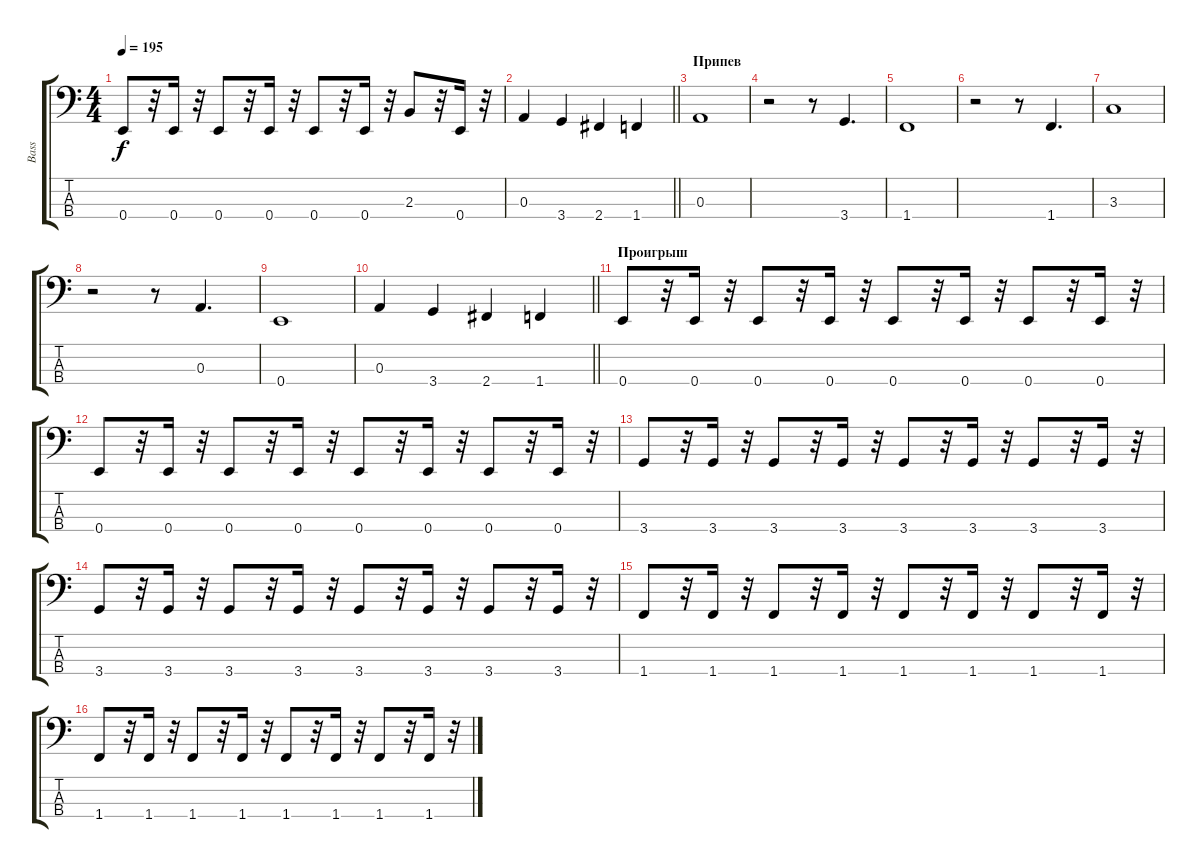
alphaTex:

\track ("Bass" "Bass") {instrument electricbassfinger}
\staff {score tabs}
\tuning (G2 D2 A1 E1) {hide}
\ts (4 4)
\tempo 195
\clef f4
\ks c
0.4.8{dy f} r.32 0.4.16 r.32 0.4.8 r.32 0.4.16 r.32 0.4.8 r.32 0.4.16 r.32 2.3.8 r.32 0.4.16 r.32 |
\barLineRight lightlight
0.3.4 3.4.4 2.4.4 1.4.4 |
\section ("" "Припев")
0.3.1 |
r.2 r.8 3.4.4{d} |
1.4.1 |
r.2 r.8 1.4.4{d} |
3.3.1 |
r.2 r.8 0.3.4{d} |
0.4.1 |
\barLineRight lightlight
0.3.4 3.4.4 2.4.4 1.4.4 |
\section ("" "Проигрыш")
0.4.8 r.32 0.4.16 r.32 0.4.8 r.32 0.4.16 r.32 0.4.8 r.32 0.4.16 r.32 0.4.8 r.32 0.4.16 r.32 |
0.4.8 r.32 0.4.16 r.32 0.4.8 r.32 0.4.16 r.32 0.4.8 r.32 0.4.16 r.32 0.4.8 r.32 0.4.16 r.32 |
3.4.8 r.32 3.4.16 r.32 3.4.8 r.32 3.4.16 r.32 3.4.8 r.32 3.4.16 r.32 3.4.8 r.32 3.4.16 r.32 |
3.4.8 r.32 3.4.16 r.32 3.4.8 r.32 3.4.16 r.32 3.4.8 r.32 3.4.16 r.32 3.4.8 r.32 3.4.16 r.32 |
1.4.8 r.32 1.4.16 r.32 1.4.8 r.32 1.4.16 r.32 1.4.8 r.32 1.4.16 r.32 1.4.8 r.32 1.4.16 r.32 |
1.4.8 r.32 1.4.16 r.32 1.4.8 r.32 1.4.16 r.32 1.4.8 r.32 1.4.16 r.32 1.4.8 r.32 1.4.16 r.32
